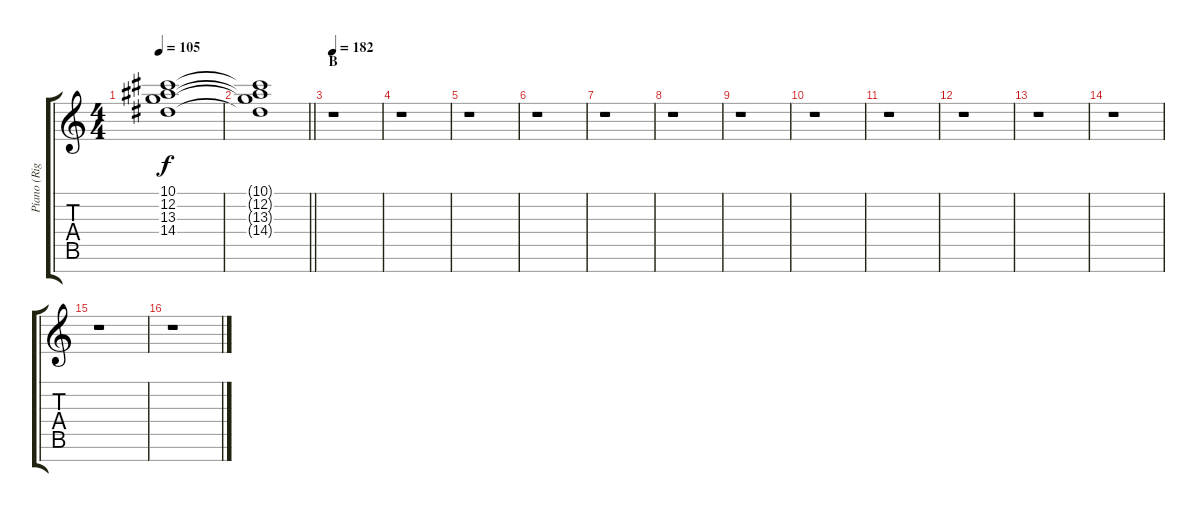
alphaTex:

\track ("Piano (Right Hand)" "Piano (Rig") {instrument acousticgrandpiano}
\staff {score tabs}
\tuning (Eb5 Bb4 Gb4 Db4 Ab3 Eb3 Bb2) {hide}
\ts (4 4)
\tempo 105
\clef g2
\ks c
(10.1{t} 12.2{t} 13.3{t} 14.4{t}).1{dy f} |
\barLineRight lightlight
(10.1{t} 12.2{t} 13.3{t} 14.4{t}).1 |
\section ("" "B")
\tempo 182
r.1 |
r.1 |
r.1 |
r.1 |
r.1 |
r.1 |
r.1 |
r.1 |
r.1 |
r.1 |
r.1 |
r.1 |
r.1 |
r.1
